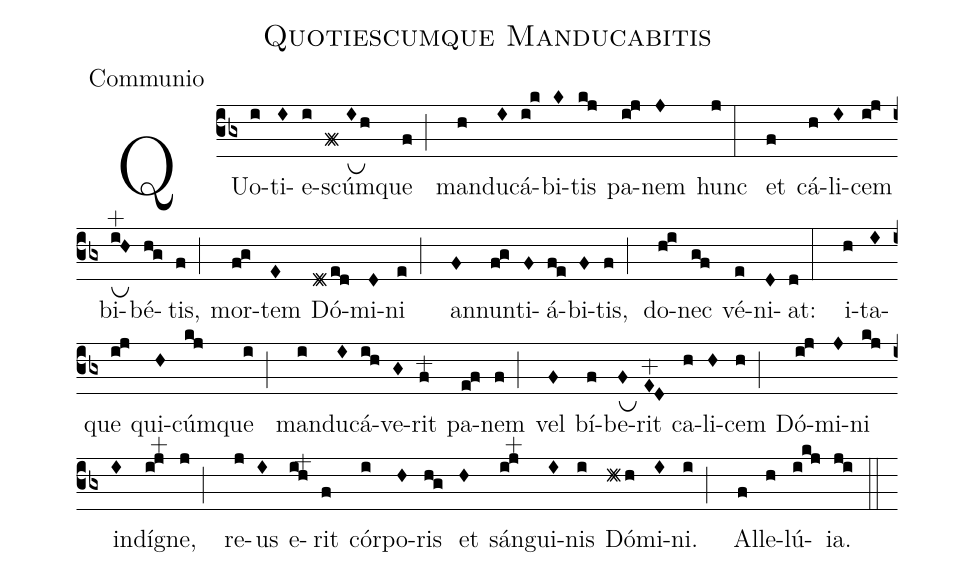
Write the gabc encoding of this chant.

name:Quotiescumque Manducabitis;
office-part:Communio;
%%
(cb3)QUo(i)ti(I)e(i)scúm(f#I[ub:1;3mm]/h)que(f;) man(h)du(I)cá(i!k)bi(K)tis(k!j) pa(i!j)nem(J) hunc(j:) et(f) cá(h)li(I)cem(i!j) bi(i[ub:1;3mm][cs:+]!H)bé(h!g)tis,(f;) mor(f!g)tem(E) Dó(d#e!d)mi(D)ni(e;) an(F)nun(f!g)ti(F)á(f!e)bi(F)tis,(f;) do(h!i)nec(g!f) vé(e)ni(D)at:(d:) i(h)ta(I)que(i!j) qui(H)cúm(k!j)que(i;) man(i)du(I)cá(i!h)ve(G)rit(f[cs:+]) pa(e!f)nem(f;) vel(F) bí(f)be(F[ub:1;3mm])rit(E[cs:+]!D) ca(h)li(H)cem(h;) Dó(i!j)mi(J)ni(k!j) in(I)dí(i!j[cs:+])gne,(j;) re(j)us(I) e(i!h[cs:+])rit(f) cór(i)po(H)ris(h!g) et(H) sán(i!j[cs:+])gui(I)nis(i) Dó(h#h)mi(I)ni.(i;) Al(f)le(h)lú(i!k!j)ia.(j!i::)
